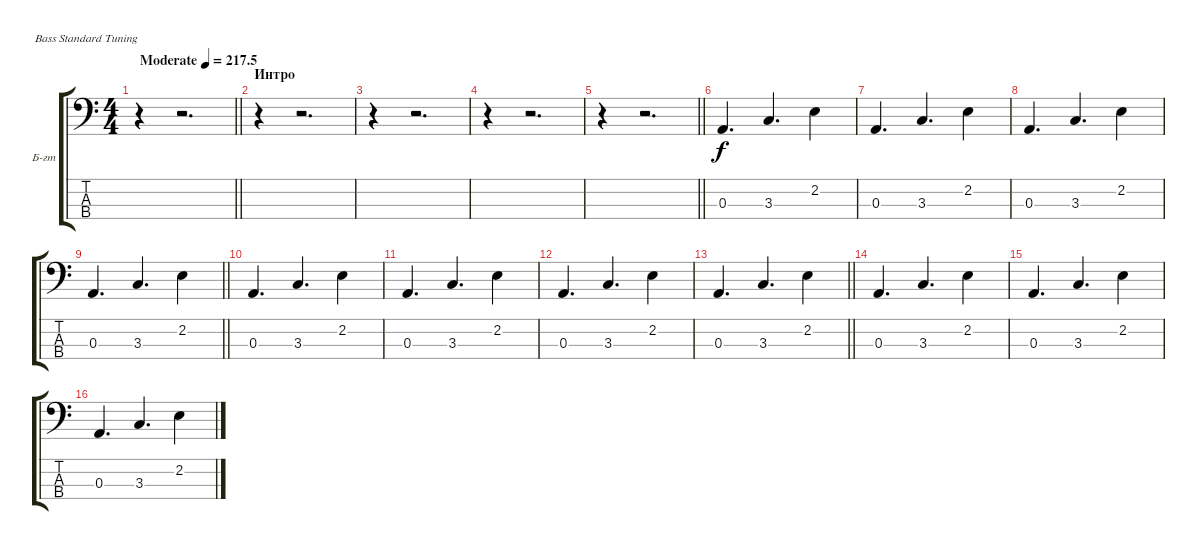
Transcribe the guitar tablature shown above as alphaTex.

\bracketExtendMode groupsimilarinstruments
\firstSystemTrackNameOrientation horizontal
\otherSystemsTrackNameOrientation horizontal
\track ("Бас-гитара" "Б-гт") {instrument electricbassfinger}
\staff {score tabs}
\tuning (G2 D2 A1 E1)
\ts (4 4)
\beaming (8 2 2 2 2)
\tempo (217.5 "Moderate")
\clef f4
\barLineRight lightlight
\ks c
r.4{dy f instrument electricbassfinger} r.2{d} |
\section ("" "Интро")
r.4 r.2{d} |
r.4 r.2{d} |
r.4 r.2{d} |
\barLineRight lightlight
r.4 r.2{d} |
0.3.4{d} 3.3.4{d} 2.2.4 |
0.3.4{d} 3.3.4{d} 2.2.4 |
0.3.4{d} 3.3.4{d} 2.2.4 |
\barLineRight lightlight
0.3.4{d} 3.3.4{d} 2.2.4 |
0.3.4{d} 3.3.4{d} 2.2.4 |
0.3.4{d} 3.3.4{d} 2.2.4 |
0.3.4{d} 3.3.4{d} 2.2.4 |
\barLineRight lightlight
0.3.4{d} 3.3.4{d} 2.2.4 |
0.3.4{d} 3.3.4{d} 2.2.4 |
0.3.4{d} 3.3.4{d} 2.2.4 |
0.3.4{d} 3.3.4{d} 2.2.4
